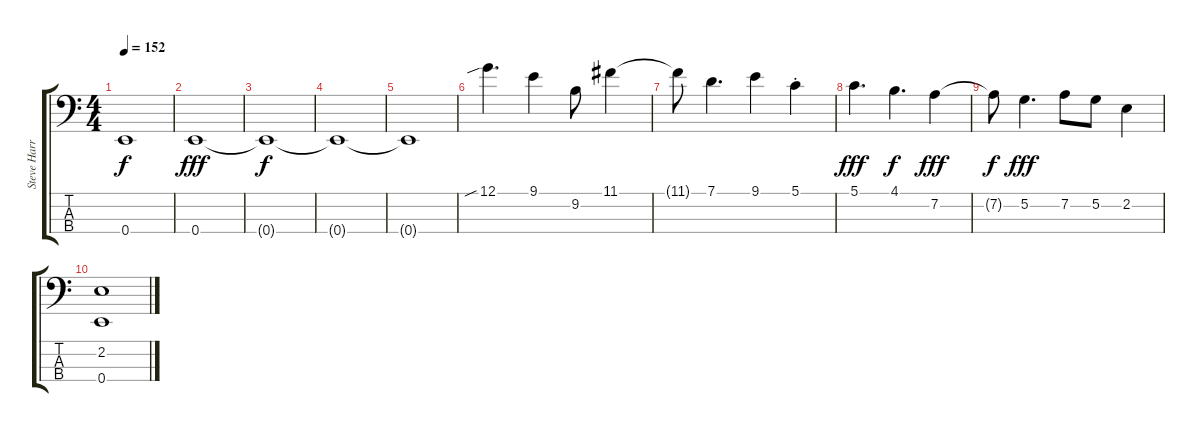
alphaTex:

\track ("Steve Harris" "Steve Harr") {instrument electricbassfinger}
\staff {score tabs}
\tuning (G2 D2 A1 E1) {hide}
\ts (4 4)
\tempo 152
\clef f4
\ks c
0.4{t}.1{dy f} |
0.4.1{dy fff} |
0.4{t}.1{dy f} |
0.4{t}.1 |
0.4{t}.1 |
12.1{sib}.4{d} 9.1.4 9.2.8 11.1.4 |
11.1{t}.8 7.1.4{d} 9.1.4 5.1{st}.4 |
5.1.4{d dy fff} 4.1.4{d dy f} 7.2.4{dy fff} |
7.2{t}.8{dy f} 5.2.4{d dy fff} 7.2.8 5.2.8 2.2.4 |
(2.2 0.4).1
